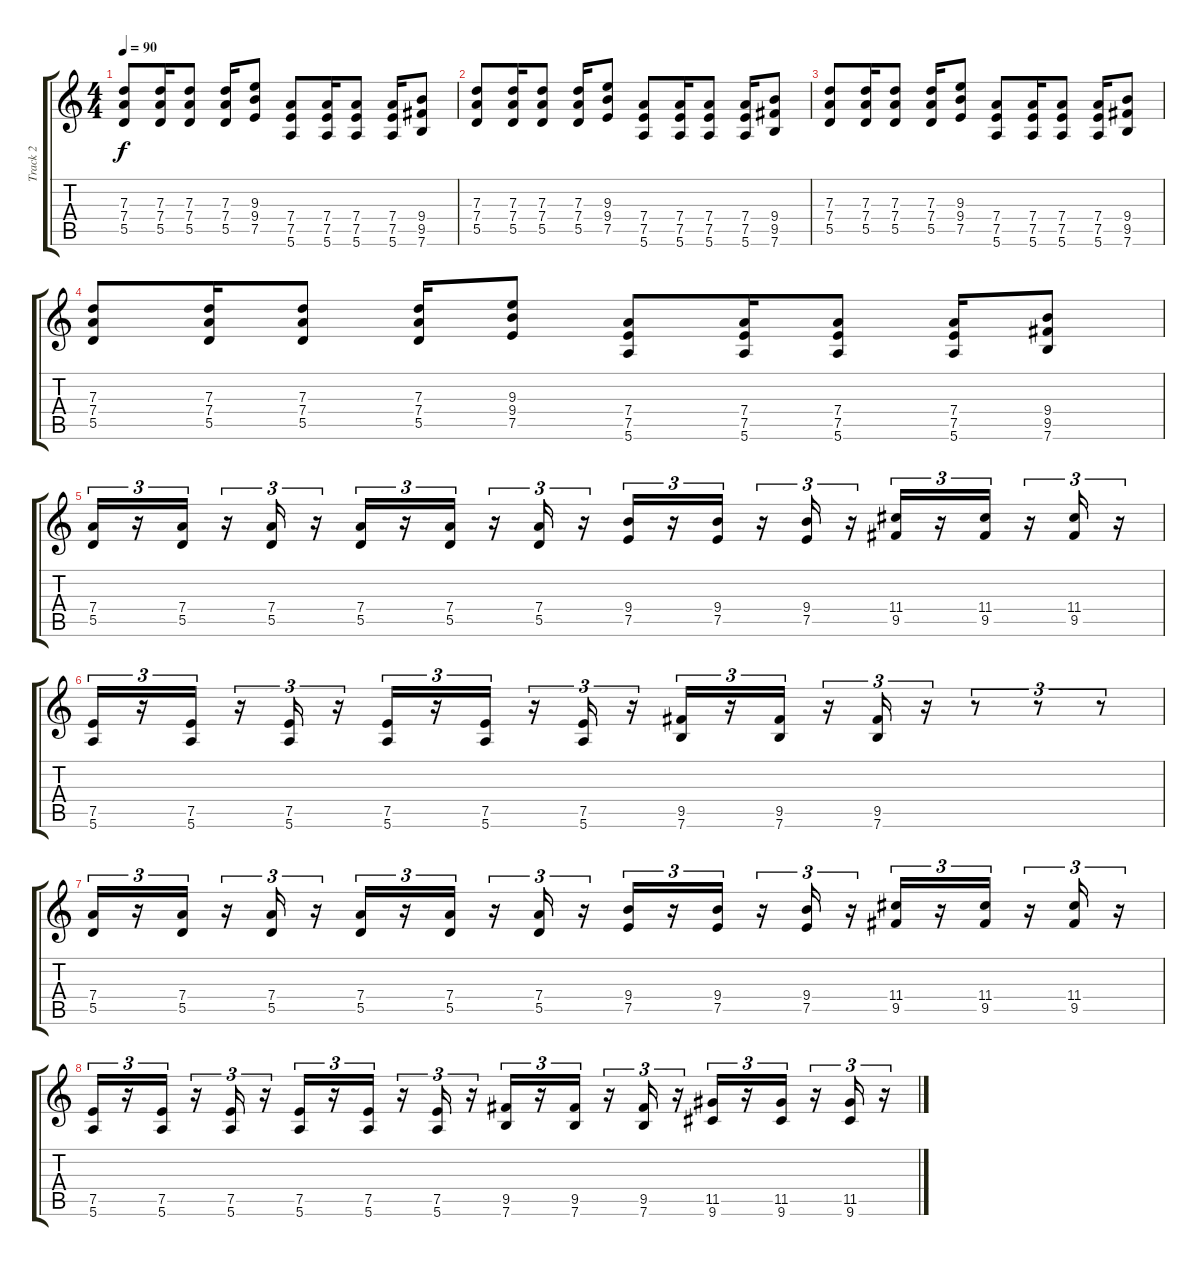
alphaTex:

\track ("Track 2" "Track 2") {instrument overdrivenguitar}
\staff {score tabs}
\tuning (E4 B3 G3 D3 A2 E2) {hide}
\ts (4 4)
\tempo 90
\clef g2
\ks c
(7.3 7.4 5.5).8{dy f} (7.3 7.4 5.5).16 (7.3 7.4 5.5).8 (7.3 7.4 5.5).16 (9.3 9.4 7.5).8 (7.4 7.5 5.6).8 (7.4 7.5 5.6).16 (7.4 7.5 5.6).8 (7.4 7.5 5.6).16 (9.4 9.5 7.6).8 |
(7.3 7.4 5.5).8 (7.3 7.4 5.5).16 (7.3 7.4 5.5).8 (7.3 7.4 5.5).16 (9.3 9.4 7.5).8 (7.4 7.5 5.6).8 (7.4 7.5 5.6).16 (7.4 7.5 5.6).8 (7.4 7.5 5.6).16 (9.4 9.5 7.6).8 |
(7.3 7.4 5.5).8 (7.3 7.4 5.5).16 (7.3 7.4 5.5).8 (7.3 7.4 5.5).16 (9.3 9.4 7.5).8 (7.4 7.5 5.6).8 (7.4 7.5 5.6).16 (7.4 7.5 5.6).8 (7.4 7.5 5.6).16 (9.4 9.5 7.6).8 |
(7.3 7.4 5.5).8 (7.3 7.4 5.5).16 (7.3 7.4 5.5).8 (7.3 7.4 5.5).16 (9.3 9.4 7.5).8 (7.4 7.5 5.6).8 (7.4 7.5 5.6).16 (7.4 7.5 5.6).8 (7.4 7.5 5.6).16 (9.4 9.5 7.6).8 |
(7.4 5.5).16{tu (3 2)} r.16{tu (3 2)} (7.4 5.5).16{tu (3 2)} r.16{tu (3 2)} (7.4 5.5).16{tu (3 2)} r.16{tu (3 2)} (7.4 5.5).16{tu (3 2)} r.16{tu (3 2)} (7.4 5.5).16{tu (3 2)} r.16{tu (3 2)} (7.4 5.5).16{tu (3 2)} r.16{tu (3 2)} (9.4 7.5).16{tu (3 2)} r.16{tu (3 2)} (9.4 7.5).16{tu (3 2)} r.16{tu (3 2)} (9.4 7.5).16{tu (3 2)} r.16{tu (3 2)} (11.4 9.5).16{tu (3 2)} r.16{tu (3 2)} (11.4 9.5).16{tu (3 2)} r.16{tu (3 2)} (11.4 9.5).16{tu (3 2)} r.16{tu (3 2)} |
(7.5 5.6).16{tu (3 2)} r.16{tu (3 2)} (7.5 5.6).16{tu (3 2)} r.16{tu (3 2)} (7.5 5.6).16{tu (3 2)} r.16{tu (3 2)} (7.5 5.6).16{tu (3 2)} r.16{tu (3 2)} (7.5 5.6).16{tu (3 2)} r.16{tu (3 2)} (7.5 5.6).16{tu (3 2)} r.16{tu (3 2)} (9.5 7.6).16{tu (3 2)} r.16{tu (3 2)} (9.5 7.6).16{tu (3 2)} r.16{tu (3 2)} (9.5 7.6).16{tu (3 2)} r.16{tu (3 2)} r.8{tu (3 2)} r.8{tu (3 2)} r.8{tu (3 2)} |
(7.4 5.5).16{tu (3 2)} r.16{tu (3 2)} (7.4 5.5).16{tu (3 2)} r.16{tu (3 2)} (7.4 5.5).16{tu (3 2)} r.16{tu (3 2)} (7.4 5.5).16{tu (3 2)} r.16{tu (3 2)} (7.4 5.5).16{tu (3 2)} r.16{tu (3 2)} (7.4 5.5).16{tu (3 2)} r.16{tu (3 2)} (9.4 7.5).16{tu (3 2)} r.16{tu (3 2)} (9.4 7.5).16{tu (3 2)} r.16{tu (3 2)} (9.4 7.5).16{tu (3 2)} r.16{tu (3 2)} (11.4 9.5).16{tu (3 2)} r.16{tu (3 2)} (11.4 9.5).16{tu (3 2)} r.16{tu (3 2)} (11.4 9.5).16{tu (3 2)} r.16{tu (3 2)} |
(7.5 5.6).16{tu (3 2)} r.16{tu (3 2)} (7.5 5.6).16{tu (3 2)} r.16{tu (3 2)} (7.5 5.6).16{tu (3 2)} r.16{tu (3 2)} (7.5 5.6).16{tu (3 2)} r.16{tu (3 2)} (7.5 5.6).16{tu (3 2)} r.16{tu (3 2)} (7.5 5.6).16{tu (3 2)} r.16{tu (3 2)} (9.5 7.6).16{tu (3 2)} r.16{tu (3 2)} (9.5 7.6).16{tu (3 2)} r.16{tu (3 2)} (9.5 7.6).16{tu (3 2)} r.16{tu (3 2)} (11.5 9.6).16{tu (3 2)} r.16{tu (3 2)} (11.5 9.6).16{tu (3 2)} r.16{tu (3 2)} (11.5 9.6).16{tu (3 2)} r.16{tu (3 2)}
